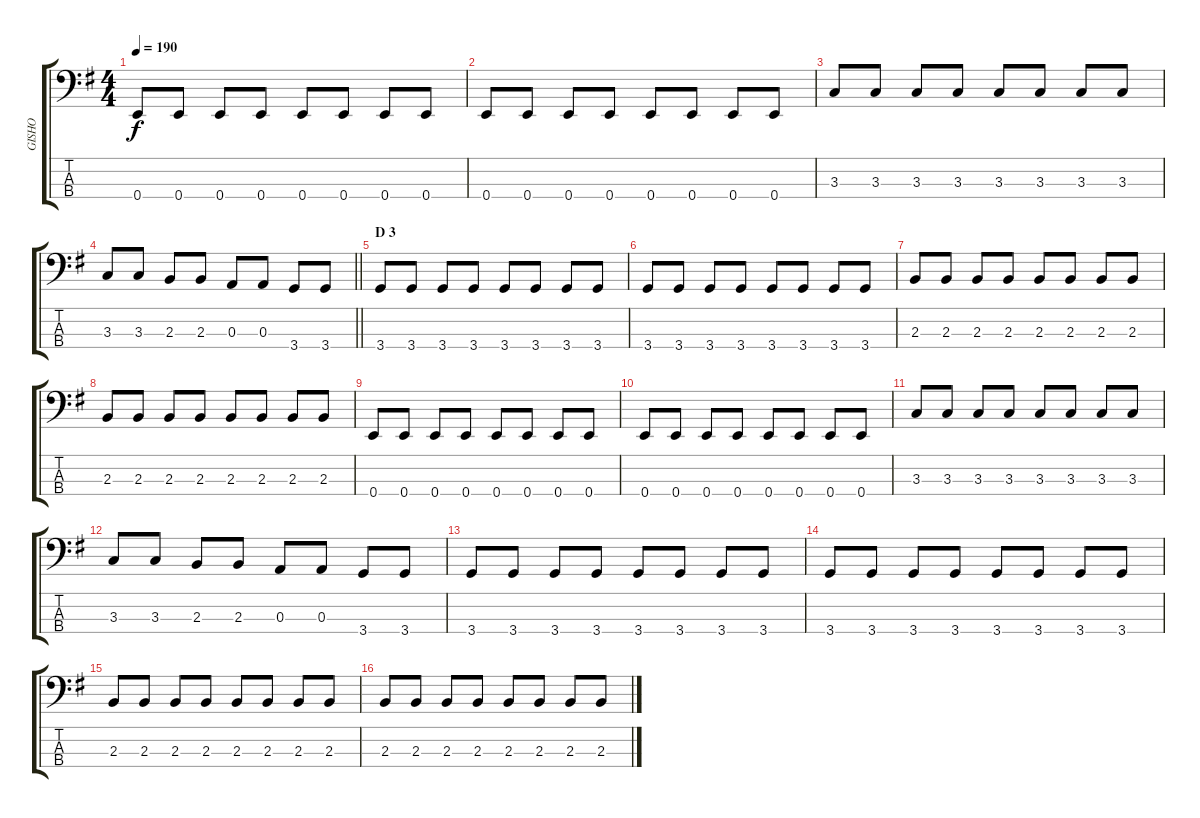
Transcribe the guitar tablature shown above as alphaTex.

\track ("GISHO" "GISHO") {instrument electricbasspick}
\staff {score tabs}
\tuning (G2 D2 A1 E1) {hide}
\ts (4 4)
\tempo 190
\clef f4
\ks g
0.4.8{dy f} 0.4.8 0.4.8 0.4.8 0.4.8 0.4.8 0.4.8 0.4.8 |
0.4.8 0.4.8 0.4.8 0.4.8 0.4.8 0.4.8 0.4.8 0.4.8 |
3.3.8 3.3.8 3.3.8 3.3.8 3.3.8 3.3.8 3.3.8 3.3.8 |
\barLineRight lightlight
3.3.8 3.3.8 2.3.8 2.3.8 0.3.8 0.3.8 3.4.8 3.4.8 |
\section ("" "D 3")
3.4.8 3.4.8 3.4.8 3.4.8 3.4.8 3.4.8 3.4.8 3.4.8 |
3.4.8 3.4.8 3.4.8 3.4.8 3.4.8 3.4.8 3.4.8 3.4.8 |
2.3.8 2.3.8 2.3.8 2.3.8 2.3.8 2.3.8 2.3.8 2.3.8 |
2.3.8 2.3.8 2.3.8 2.3.8 2.3.8 2.3.8 2.3.8 2.3.8 |
0.4.8 0.4.8 0.4.8 0.4.8 0.4.8 0.4.8 0.4.8 0.4.8 |
0.4.8 0.4.8 0.4.8 0.4.8 0.4.8 0.4.8 0.4.8 0.4.8 |
3.3.8 3.3.8 3.3.8 3.3.8 3.3.8 3.3.8 3.3.8 3.3.8 |
3.3.8 3.3.8 2.3.8 2.3.8 0.3.8 0.3.8 3.4.8 3.4.8 |
3.4.8 3.4.8 3.4.8 3.4.8 3.4.8 3.4.8 3.4.8 3.4.8 |
3.4.8 3.4.8 3.4.8 3.4.8 3.4.8 3.4.8 3.4.8 3.4.8 |
2.3.8 2.3.8 2.3.8 2.3.8 2.3.8 2.3.8 2.3.8 2.3.8 |
2.3.8 2.3.8 2.3.8 2.3.8 2.3.8 2.3.8 2.3.8 2.3.8
